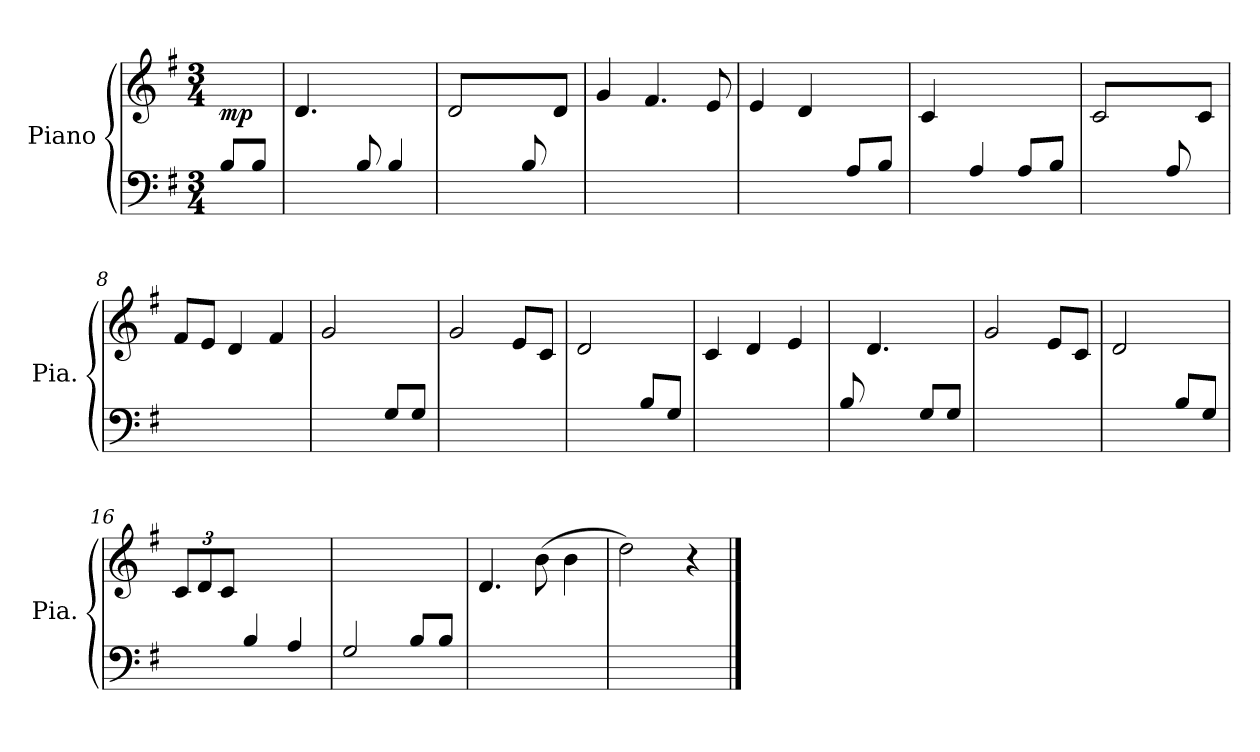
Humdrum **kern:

**kern	**kern	**dynam
*part1	*part1	*part1
*staff2	*staff1	*staff1/2
*I"Piano	*	*
*I'Pia.	*	*
*clefF4	*clefG2	*
*k[f#]	*k[f#]	*
*G:	*G:	*
*M3/4	*M3/4	*
=1	=1	=1
*^	*	*
!	!	!	!LO:DY:b
(>8B/L	4ryy	4ryy	mp
8B/J	.	.	.
=2	=2	=2	=2
4.ryy	2.ryy	4.d/	.
8B/	.	4.ryy	.
4B/	.	.	.
=3	=3	=3	=3
2ryy	2.ryy	2d/)	.
(>8B/L	.	8ryy	.
8ryy	.	8d\J	.
*v	*v	*	*
=4	=4	=4
2.ryy	4g/	.
.	4.f#/	.
.	8e/	.
=5	=5	=5
*^	*	*
2ryy	2.ryy	4e/	.
.	.	4d/)	.
(>8A/L	.	4ryy	.
8B/J	.	.	.
!!LO:LB:g=z
=6	=6	=6	=6
4ryy	2.ryy	4c/	.
4A/	.	2ryy	.
8A/L	.	.	.
8B/J	.	.	.
=7	=7	=7	=7
2ryy	2.ryy	2c/)	.
(>8A/L	.	8ryy	.
8ryy	.	8c\J	.
*v	*v	*	*
=8	=8	=8
2.ryy	8f#/L	.
.	8e/J	.
.	4d/	.
.	4f#/	.
=9	=9	=9
*^	*	*
2ryy	2.ryy	2g/)	.
(>8G/L	.	4ryy	.
8G/J	.	.	.
*v	*v	*	*
=10	=10	=10
2.ryy	2g/	.
.	8e/L	.
.	8c/J	.
!!LO:LB:g=z
=11	=11	=11
*^	*	*
2ryy	2.ryy	2d/)	.
(>8B/L	.	4ryy	.
8G/J	.	.	.
*v	*v	*	*
=12	=12	=12
2.ryy	4c/	.
.	4d/	.
.	4e/	.
=13	=13	=13
*^	*	*
8B/	2.ryy	8ryy	.
4.ryy	.	4.d/)	.
(>8G/L	.	4ryy	.
8G/J	.	.	.
*v	*v	*	*
=14	=14	=14
2.ryy	2g/	.
.	8e/L	.
.	8c/J	.
=15	=15	=15
*^	*	*
2ryy	2.ryy	2d/)	.
8B/L	.	4ryy	.
8G/J	.	.	.
!!LO:LB:g=z
=16	=16	=16	=16
*	*	*Xbrackettup	*
4ryy	2.ryy	12c/L	.
.	.	12d/	.
.	.	12c/J	.
4B/	.	2ryy	.
4A/	.	.	.
=17	=17	=17	=17
2G/	2.ryy	2.ryy	.
(<8B/L	.	.	.
8B/J	.	.	.
*v	*v	*	*
=18	=18	=18
2.ryy	4.d/)	.
.	(>8b\	.
.	4b\	.
=19	=19	=19
2.ryy	2dd\)	.
.	4r	.
==	==	==
*-	*-	*-
